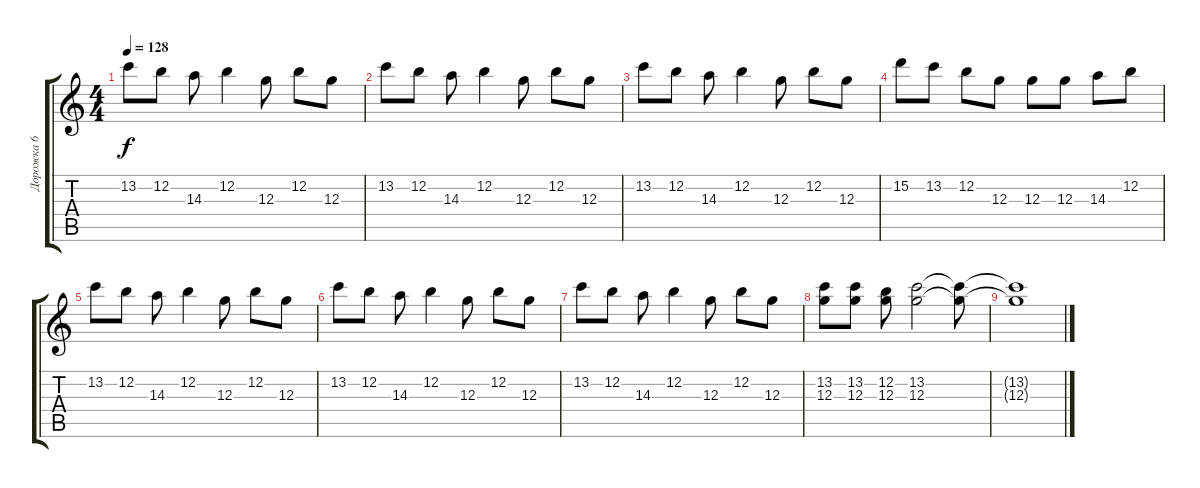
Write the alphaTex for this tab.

\track ("Дорожка 6" "Дорожка 6") {instrument distortionguitar}
\staff {score tabs}
\tuning (E4 B3 G3 D3 A2 E2) {hide}
\ts (4 4)
\tempo 128
\clef g2
\ks c
13.2.8{dy f} 12.2.8 14.3.8 12.2.4 12.3.8 12.2.8 12.3.8 |
13.2.8 12.2.8 14.3.8 12.2.4 12.3.8 12.2.8 12.3.8 |
13.2.8 12.2.8 14.3.8 12.2.4 12.3.8 12.2.8 12.3.8 |
15.2.8 13.2.8 12.2.8 12.3.8 12.3.8 12.3.8 14.3.8 12.2.8 |
13.2.8 12.2.8 14.3.8 12.2.4 12.3.8 12.2.8 12.3.8 |
13.2.8 12.2.8 14.3.8 12.2.4 12.3.8 12.2.8 12.3.8 |
13.2.8 12.2.8 14.3.8 12.2.4 12.3.8 12.2.8 12.3.8 |
(13.2 12.3).8 (13.2 12.3).8 (12.2 12.3).8 (13.2 12.3).2 (13.2{t} 12.3{t}).8 |
(13.2{t} 12.3{t}).1
